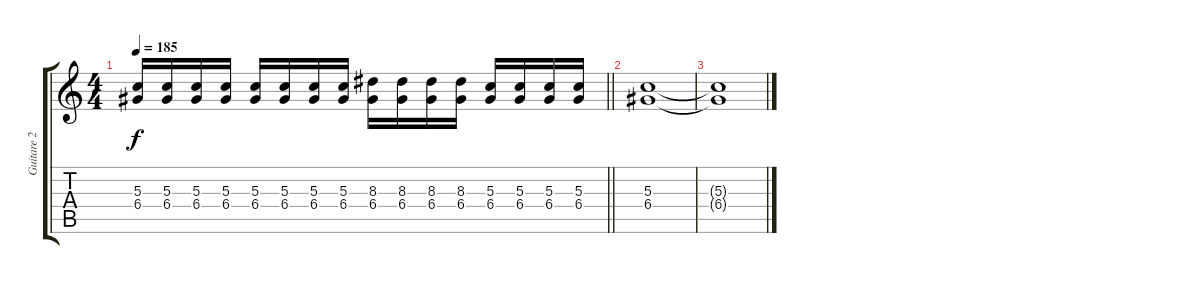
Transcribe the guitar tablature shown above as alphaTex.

\track ("Guitare 2" "Guitare 2") {instrument distortionguitar}
\staff {score tabs}
\tuning (E4 B3 G3 D3 A2 E2) {hide}
\ts (4 4)
\tempo 185
\clef g2
\barLineRight lightlight
\ks c
(5.3 6.4).16{dy f} (5.3 6.4).16 (5.3 6.4).16 (5.3 6.4).16 (5.3 6.4).16 (5.3 6.4).16 (5.3 6.4).16 (5.3 6.4).16 (8.3 6.4).16 (8.3 6.4).16 (8.3 6.4).16 (8.3 6.4).16 (5.3 6.4).16 (5.3 6.4).16 (5.3 6.4).16 (5.3 6.4).16 |
(5.3 6.4).1 |
(5.3{t} 6.4{t}).1
